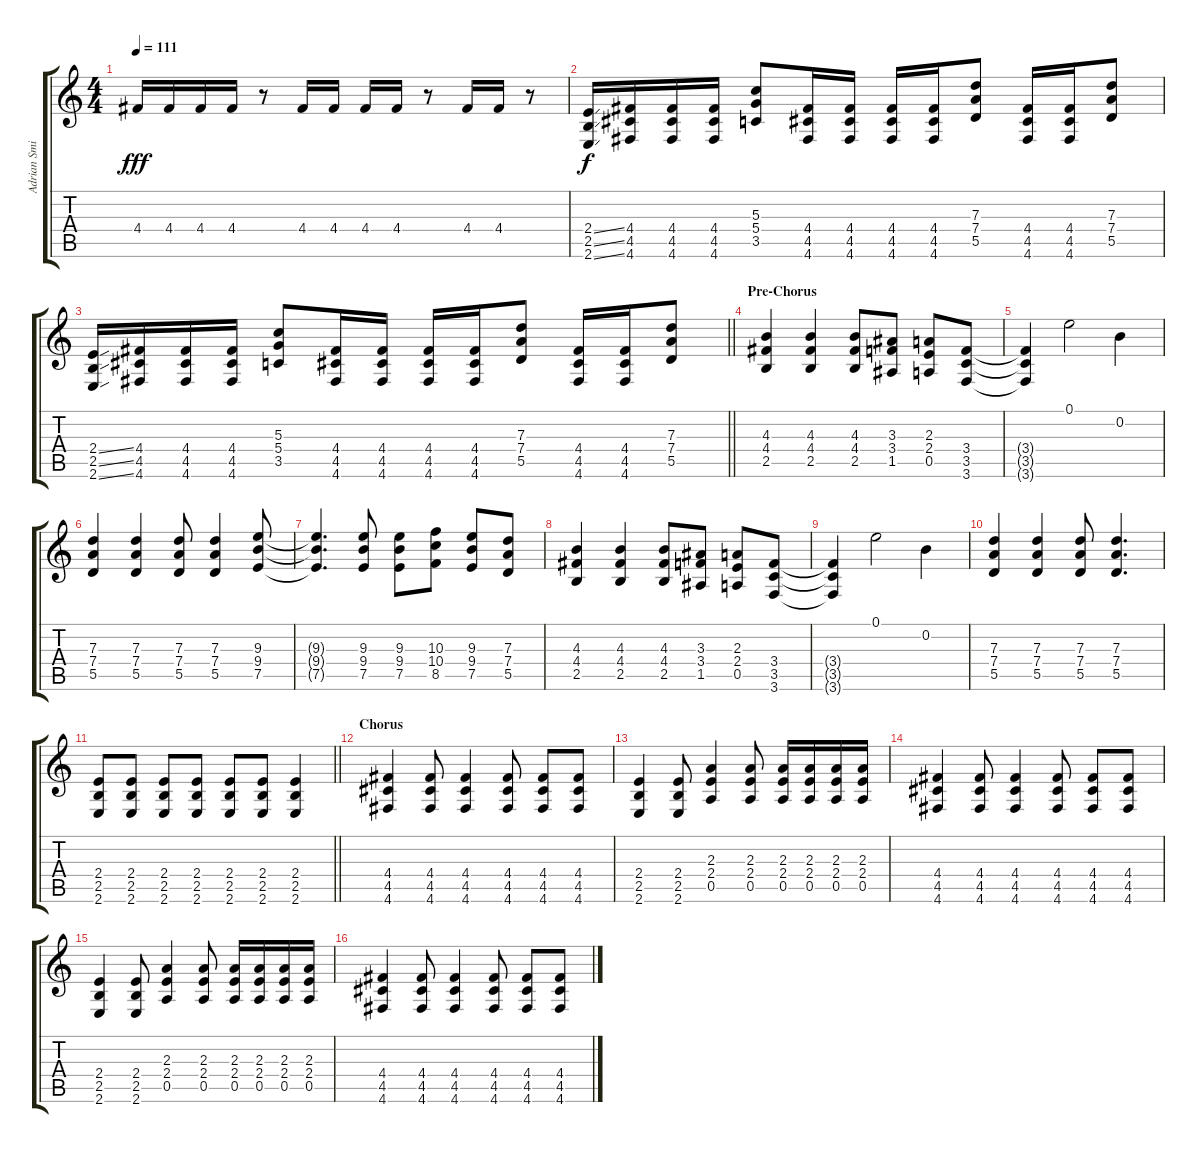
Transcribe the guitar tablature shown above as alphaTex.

\track ("Adrian Smith" "Adrian Smi") {instrument overdrivenguitar}
\staff {score tabs}
\tuning (E4 B3 G3 D3 A2 D2) {hide}
\ts (4 4)
\tempo 111
\clef g2
\ks c
4.4.16{dy fff} 4.4.16 4.4.16 4.4.16 r.8 4.4.16 4.4.16 4.4.16 4.4.16 r.8 4.4.16 4.4.16 r.8 |
(2.4{ss} 2.5{ss} 2.6{ss}).16{dy f} (4.4 4.5 4.6).16 (4.4 4.5 4.6).16 (4.4 4.5 4.6).16 (5.3 5.4 3.5).8 (4.4 4.5 4.6).16 (4.4 4.5 4.6).16 (4.4 4.5 4.6).16 (4.4 4.5 4.6).16 (7.3 7.4 5.5).8 (4.4 4.5 4.6).16 (4.4 4.5 4.6).16 (7.3 7.4 5.5).8 |
\barLineRight lightlight
(2.4{ss} 2.5{ss} 2.6{ss}).16 (4.4 4.5 4.6).16 (4.4 4.5 4.6).16 (4.4 4.5 4.6).16 (5.3 5.4 3.5).8 (4.4 4.5 4.6).16 (4.4 4.5 4.6).16 (4.4 4.5 4.6).16 (4.4 4.5 4.6).16 (7.3 7.4 5.5).8 (4.4 4.5 4.6).16 (4.4 4.5 4.6).16 (7.3 7.4 5.5).8 |
\section ("" "Pre-Chorus")
(4.3 4.4 2.5).4 (4.3 4.4 2.5).4 (4.3 4.4 2.5).8 (3.3 3.4 1.5).8 (2.3 2.4 0.5).8 (3.4 3.5 3.6).8 |
(3.4{t} 3.5{t} 3.6{t}).4 0.1.2 0.2.4 |
(7.3 7.4 5.5).4 (7.3 7.4 5.5).4 (7.3 7.4 5.5).8 (7.3 7.4 5.5).4 (9.3 9.4 7.5).8 |
(9.3{t} 9.4{t} 7.5{t}).4{d} (9.3 9.4 7.5).8 (9.3 9.4 7.5).8 (10.3 10.4 8.5).8 (9.3 9.4 7.5).8 (7.3 7.4 5.5).8 |
(4.3 4.4 2.5).4 (4.3 4.4 2.5).4 (4.3 4.4 2.5).8 (3.3 3.4 1.5).8 (2.3 2.4 0.5).8 (3.4 3.5 3.6).8 |
(3.4{t} 3.5{t} 3.6{t}).4 0.1.2 0.2.4 |
(7.3 7.4 5.5).4 (7.3 7.4 5.5).4 (7.3 7.4 5.5).8 (7.3 7.4 5.5).4{d} |
\barLineRight lightlight
(2.4 2.5 2.6).8 (2.4 2.5 2.6).8 (2.4 2.5 2.6).8 (2.4 2.5 2.6).8 (2.4 2.5 2.6).8 (2.4 2.5 2.6).8 (2.4 2.5 2.6).4 |
\section ("" "Chorus")
(4.4 4.5 4.6).4 (4.4 4.5 4.6).8 (4.4 4.5 4.6).4 (4.4 4.5 4.6).8 (4.4 4.5 4.6).8 (4.4 4.5 4.6).8 |
(2.4 2.5 2.6).4 (2.4 2.5 2.6).8 (2.3 2.4 0.5).4 (2.3 2.4 0.5).8 (2.3 2.4 0.5).16 (2.3 2.4 0.5).16 (2.3 2.4 0.5).16 (2.3 2.4 0.5).16 |
(4.4 4.5 4.6).4 (4.4 4.5 4.6).8 (4.4 4.5 4.6).4 (4.4 4.5 4.6).8 (4.4 4.5 4.6).8 (4.4 4.5 4.6).8 |
(2.4 2.5 2.6).4 (2.4 2.5 2.6).8 (2.3 2.4 0.5).4 (2.3 2.4 0.5).8 (2.3 2.4 0.5).16 (2.3 2.4 0.5).16 (2.3 2.4 0.5).16 (2.3 2.4 0.5).16 |
(4.4 4.5 4.6).4 (4.4 4.5 4.6).8 (4.4 4.5 4.6).4 (4.4 4.5 4.6).8 (4.4 4.5 4.6).8 (4.4 4.5 4.6).8
